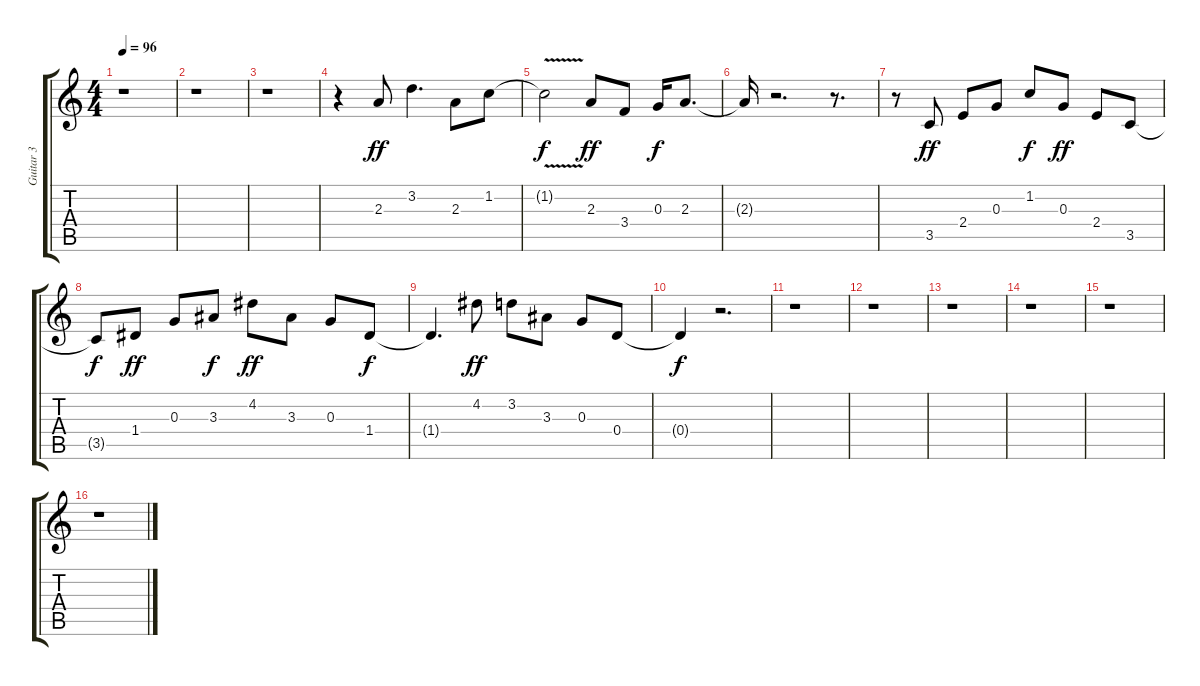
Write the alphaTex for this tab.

\track ("Guitar 3" "Guitar 3") {instrument electricguitarmuted}
\staff {score tabs}
\tuning (E4 B3 G3 D3 A2 E2) {hide}
\ts (4 4)
\tempo 96
\clef g2
\ks c
r.1{dy ff} |
r.1 |
r.1 |
r.4 2.3.8 3.2.4{d} 2.3.8 1.2.8 |
1.2{v t}.2{dy f} 2.3.8{dy ff} 3.4.8 0.3.16{dy f} 2.3.8{d} |
2.3{t}.16 r.2{d} r.8{d} |
r.8 3.5.8{dy ff} 2.4.8 0.3.8 1.2.8{dy f} 0.3.8{dy ff} 2.4.8 3.5.8 |
3.5{t}.8{dy f} 1.4.8{dy ff} 0.3.8 3.3.8{dy f} 4.2.8{dy ff} 3.3.8 0.3.8 1.4.8{dy f} |
1.4{t}.4{d} 4.2.8{dy ff} 3.2.8 3.3.8 0.3.8 0.4.8 |
0.4{t}.4{dy f} r.2{d} |
r.1 |
r.1 |
r.1 |
r.1 |
r.1 |
r.1
